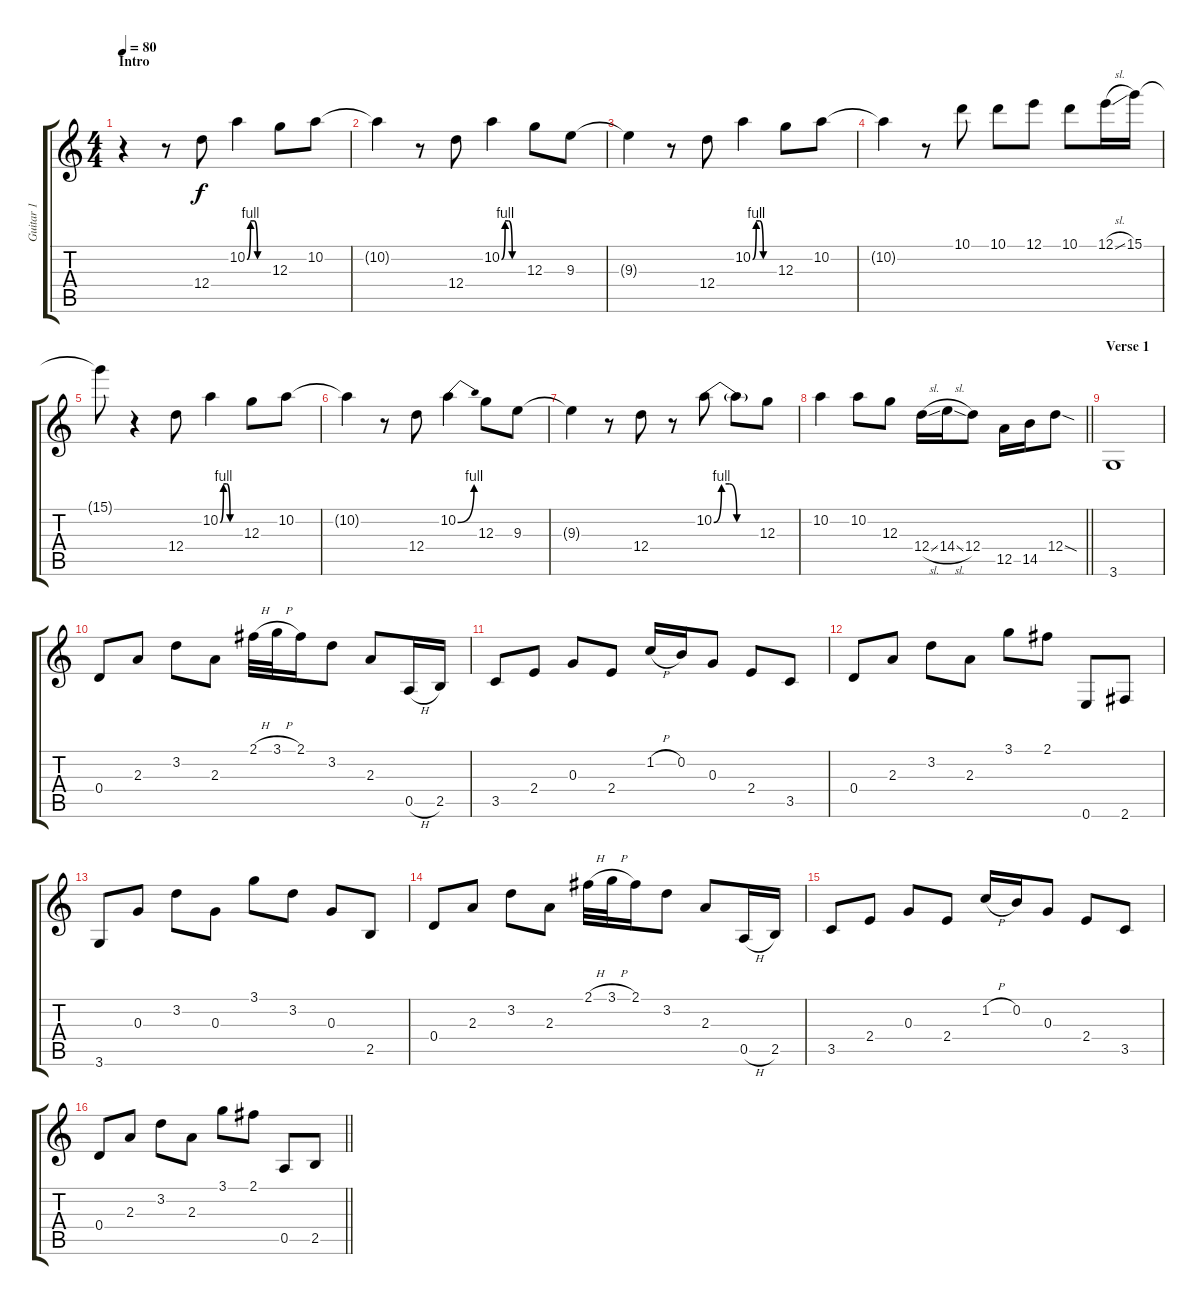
\track ("Guitar 1" "Guitar 1") {instrument acousticguitarnylon}
\staff {score tabs}
\tuning (E4 B3 G3 D3 A2 E2) {hide}
\ts (4 4)
\section ("" "Intro")
\tempo 80
\clef g2
\ks c
r.4{dy f volume 16 instrument acousticguitarnylon} r.8 12.4.8 10.2{be (custom 0 0 10 4 20 4 30 0 60 0)}.4 12.3.8 10.2.8 |
10.2{t}.4 r.8 12.4.8 10.2{be (custom 0 0 10 4 20 4 30 0 60 0)}.4 12.3.8 9.3.8 |
9.3{t}.4 r.8 12.4.8 10.2{be (custom 0 0 10 4 20 4 30 0 60 0)}.4 12.3.8 10.2.8 |
10.2{t}.4 r.8 10.1.8 10.1.8 12.1.8 10.1.8 12.1{sl}.16 15.1.16 |
15.1{t}.8 r.4 12.4.8 10.2{be (custom 0 0 10 4 20 4 30 0 60 0)}.4 12.3.8 10.2.8 |
10.2{t}.4 r.8 12.4.8 10.2{be (bend 0 0 60 4)}.4 12.3.8 9.3.8 |
9.3{t}.4 r.8 12.4.8 r.8 10.2{be (custom 0 0 10 4 20 4 30 0 60 0)}.8 10.2{t}.8 12.3.8 |
\barLineRight lightlight
10.2.4 10.2.8 12.3.8 12.4{sl}.16 14.4{sl}.16 12.4.8 12.5.16 14.5.16 12.4{sod}.8 |
\section ("" "Verse 1")
3.6.1 |
0.4.8{volume 15 instrument acousticguitarnylon} 2.3.8 3.2.8 2.3.8 2.1{h}.32 3.1{h}.32 2.1.16 3.2.8 2.3.8 0.5{h}.16 2.5.16 |
3.5.8 2.4.8 0.3.8 2.4.8 1.2{h}.16 0.2.16 0.3.8 2.4.8 3.5.8 |
0.4.8 2.3.8 3.2.8 2.3.8 3.1.8 2.1.8 0.6.8 2.6.8 |
3.6.8 0.3.8 3.2.8 0.3.8 3.1.8 3.2.8 0.3.8 2.5.8 |
0.4.8 2.3.8 3.2.8 2.3.8 2.1{h}.32 3.1{h}.32 2.1.16 3.2.8 2.3.8 0.5{h}.16 2.5.16 |
3.5.8 2.4.8 0.3.8 2.4.8 1.2{h}.16 0.2.16 0.3.8 2.4.8 3.5.8 |
\barLineRight lightlight
0.4.8 2.3.8 3.2.8 2.3.8 3.1.8 2.1.8 0.5.8 2.5.8
